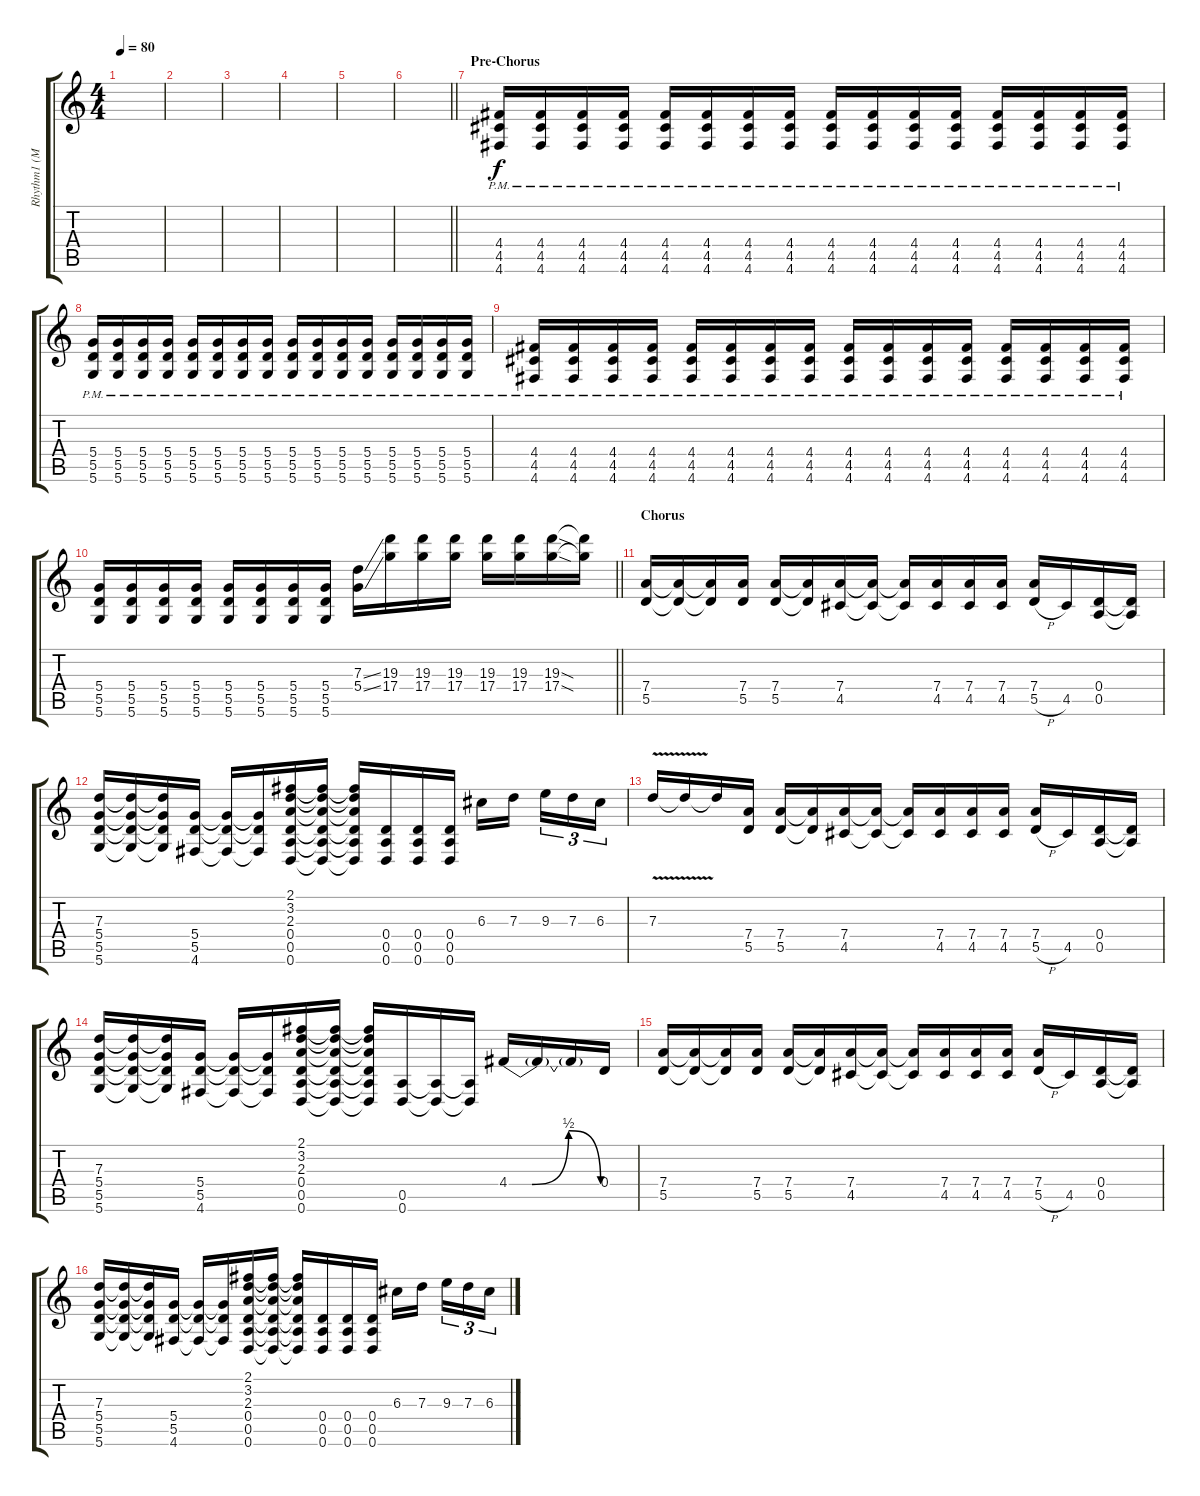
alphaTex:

\track ("Rhythm1 (Mark Tremonti)" "Rhythm1 (M") {instrument distortionguitar}
\staff {score tabs}
\tuning (E4 B3 G3 D3 A2 D2) {hide}
\ts (4 4)
\tempo 80
\clef g2
\ks c
|
|
|
|
|
\barLineRight lightlight
|
\section ("" "Pre-Chorus")
(4.4{pm} 4.5{pm} 4.6{pm}).16 (4.4{pm} 4.5{pm} 4.6{pm}).16 (4.4{pm} 4.5{pm} 4.6{pm}).16 (4.4{pm} 4.5{pm} 4.6{pm}).16 (4.4{pm} 4.5{pm} 4.6{pm}).16 (4.4{pm} 4.5{pm} 4.6{pm}).16 (4.4{pm} 4.5{pm} 4.6{pm}).16 (4.4{pm} 4.5{pm} 4.6{pm}).16 (4.4{pm} 4.5{pm} 4.6{pm}).16 (4.4{pm} 4.5{pm} 4.6{pm}).16 (4.4{pm} 4.5{pm} 4.6{pm}).16 (4.4{pm} 4.5{pm} 4.6{pm}).16 (4.4{pm} 4.5{pm} 4.6{pm}).16 (4.4{pm} 4.5{pm} 4.6{pm}).16 (4.4{pm} 4.5{pm} 4.6{pm}).16 (4.4{pm} 4.5{pm} 4.6{pm}).16 |
(5.4{pm} 5.5{pm} 5.6{pm}).16 (5.4{pm} 5.5{pm} 5.6{pm}).16 (5.4{pm} 5.5{pm} 5.6{pm}).16 (5.4{pm} 5.5{pm} 5.6{pm}).16 (5.4{pm} 5.5{pm} 5.6{pm}).16 (5.4{pm} 5.5{pm} 5.6{pm}).16 (5.4{pm} 5.5{pm} 5.6{pm}).16 (5.4{pm} 5.5{pm} 5.6{pm}).16 (5.4{pm} 5.5{pm} 5.6{pm}).16 (5.4{pm} 5.5{pm} 5.6{pm}).16 (5.4{pm} 5.5{pm} 5.6{pm}).16 (5.4{pm} 5.5{pm} 5.6{pm}).16 (5.4{pm} 5.5{pm} 5.6{pm}).16 (5.4{pm} 5.5{pm} 5.6{pm}).16 (5.4{pm} 5.5{pm} 5.6{pm}).16 (5.4{pm} 5.5{pm} 5.6{pm}).16 |
(4.4{pm} 4.5{pm} 4.6{pm}).16 (4.4{pm} 4.5{pm} 4.6{pm}).16 (4.4{pm} 4.5{pm} 4.6{pm}).16 (4.4{pm} 4.5{pm} 4.6{pm}).16 (4.4{pm} 4.5{pm} 4.6{pm}).16 (4.4{pm} 4.5{pm} 4.6{pm}).16 (4.4{pm} 4.5{pm} 4.6{pm}).16 (4.4{pm} 4.5{pm} 4.6{pm}).16 (4.4{pm} 4.5{pm} 4.6{pm}).16 (4.4{pm} 4.5{pm} 4.6{pm}).16 (4.4{pm} 4.5{pm} 4.6{pm}).16 (4.4{pm} 4.5{pm} 4.6{pm}).16 (4.4{pm} 4.5{pm} 4.6{pm}).16 (4.4{pm} 4.5{pm} 4.6{pm}).16 (4.4{pm} 4.5{pm} 4.6{pm}).16 (4.4{pm} 4.5{pm} 4.6{pm}).16 |
\barLineRight lightlight
(5.4 5.5 5.6).16 (5.4 5.5 5.6).16 (5.4 5.5 5.6).16 (5.4 5.5 5.6).16 (5.4 5.5 5.6).16 (5.4 5.5 5.6).16 (5.4 5.5 5.6).16 (5.4 5.5 5.6).16 (7.3{ss} 5.4{ss}).16 (19.3 17.4).16 (19.3 17.4).16 (19.3 17.4).16 (19.3 17.4).16 (19.3 17.4).16 (19.3{sod} 17.4{sod}).16 (19.3{t} 17.4{t}).16 |
\section ("" "Chorus")
(7.4 5.5).16 (7.4{t} 5.5{t}).16 (7.4{t} 5.5{t}).16 (7.4 5.5).16 (7.4 5.5).16 (7.4{t} 5.5{t}).16 (7.4 4.5).16 (7.4{t} 4.5{t}).16 (7.4{t} 4.5{t}).16 (7.4 4.5).16 (7.4 4.5).16 (7.4 4.5).16 (7.4 5.5{h}).16 4.5.16 (0.4 0.5).16 (0.4{t} 0.5{t}).16 |
(7.3 5.4 5.5 5.6).16 (7.3{t} 5.4{t} 5.5{t} 5.6{t}).16 (7.3{t} 5.4{t} 5.5{t} 5.6{t}).16 (5.4 5.5 4.6).16 (5.4{t} 5.5{t} 4.6{t}).16 (5.4{t} 5.5{t} 4.6{t}).16 (2.1 3.2 2.3 0.4 0.5 0.6).16 (2.1{t} 3.2{t} 2.3{t} 0.4{t} 0.5{t} 0.6{t}).16 (2.1{t} 3.2{t} 2.3{t} 0.4{t} 0.5{t} 0.6{t}).16 (0.4 0.5 0.6).16 (0.4 0.5 0.6).16 (0.4 0.5 0.6).16 6.3.16 7.3.16{beam splitsecondary} 9.3.16{tu (3 2)} 7.3.16{tu (3 2)} 6.3.16{tu (3 2)} |
7.3{v}.16 7.3{t}.16 7.3{t}.16 (7.4 5.5).16 (7.4 5.5).16 (7.4{t} 5.5{t}).16 (7.4 4.5).16 (7.4{t} 4.5{t}).16 (7.4{t} 4.5{t}).16 (7.4 4.5).16 (7.4 4.5).16 (7.4 4.5).16 (7.4 5.5{h}).16 4.5.16 (0.4 0.5).16 (0.4{t} 0.5{t}).16 |
(7.3 5.4 5.5 5.6).16 (7.3{t} 5.4{t} 5.5{t} 5.6{t}).16 (7.3{t} 5.4{t} 5.5{t} 5.6{t}).16 (5.4 5.5 4.6).16 (5.4{t} 5.5{t} 4.6{t}).16 (5.4{t} 5.5{t} 4.6{t}).16 (2.1 3.2 2.3 0.4 0.5 0.6).16 (2.1{t} 3.2{t} 2.3{t} 0.4{t} 0.5{t} 0.6{t}).16 (2.1{t} 3.2{t} 2.3{t} 0.4{t} 0.5{t} 0.6{t}).16 (0.5 0.6).16 (0.5{t} 0.6{t}).16 (0.5{t} 0.6{t}).16 4.4{be (custom 0 0 8 0 15 0 39 2 60 0)}.16 4.4{t}.16 4.4{t}.16 0.4.16 |
(7.4 5.5).16 (7.4{t} 5.5{t}).16 (7.4{t} 5.5{t}).16 (7.4 5.5).16 (7.4 5.5).16 (7.4{t} 5.5{t}).16 (7.4 4.5).16 (7.4{t} 4.5{t}).16 (7.4{t} 4.5{t}).16 (7.4 4.5).16 (7.4 4.5).16 (7.4 4.5).16 (7.4 5.5{h}).16 4.5.16 (0.4 0.5).16 (0.4{t} 0.5{t}).16 |
(7.3 5.4 5.5 5.6).16 (7.3{t} 5.4{t} 5.5{t} 5.6{t}).16 (7.3{t} 5.4{t} 5.5{t} 5.6{t}).16 (5.4 5.5 4.6).16 (5.4{t} 5.5{t} 4.6{t}).16 (5.4{t} 5.5{t} 4.6{t}).16 (2.1 3.2 2.3 0.4 0.5 0.6).16 (2.1{t} 3.2{t} 2.3{t} 0.4{t} 0.5{t} 0.6{t}).16 (2.1{t} 3.2{t} 2.3{t} 0.4{t} 0.5{t} 0.6{t}).16 (0.4 0.5 0.6).16 (0.4 0.5 0.6).16 (0.4 0.5 0.6).16 6.3.16 7.3.16{beam splitsecondary} 9.3.16{tu (3 2)} 7.3.16{tu (3 2)} 6.3.16{tu (3 2)}
